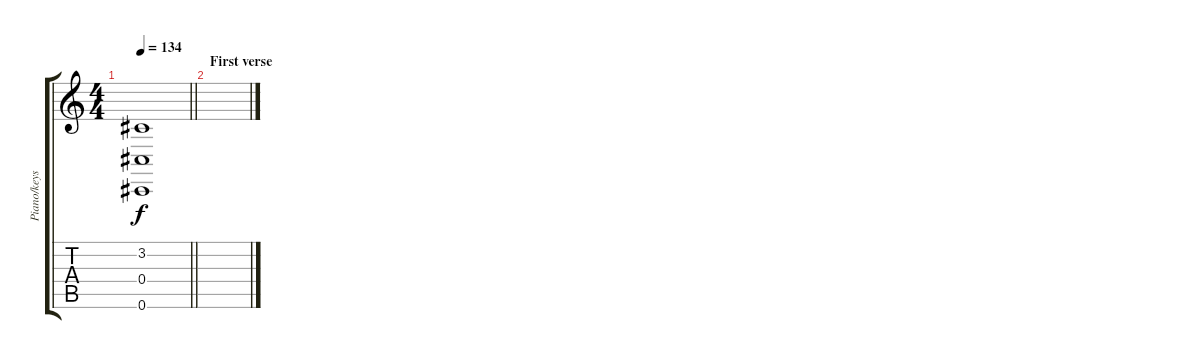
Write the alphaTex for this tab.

\track ("Piano/keys" "Piano/keys") {instrument brightacousticpiano}
\staff {score tabs}
\tuning (Eb4 Bb3 Gb3 Db3 Ab2 Db2) {hide}
\ts (4 4)
\tempo 134
\clef g2
\barLineRight lightlight
\ks c
(3.2{t} 0.4{t} 0.6{t}).1{dy f} |
\section ("" "First verse")
